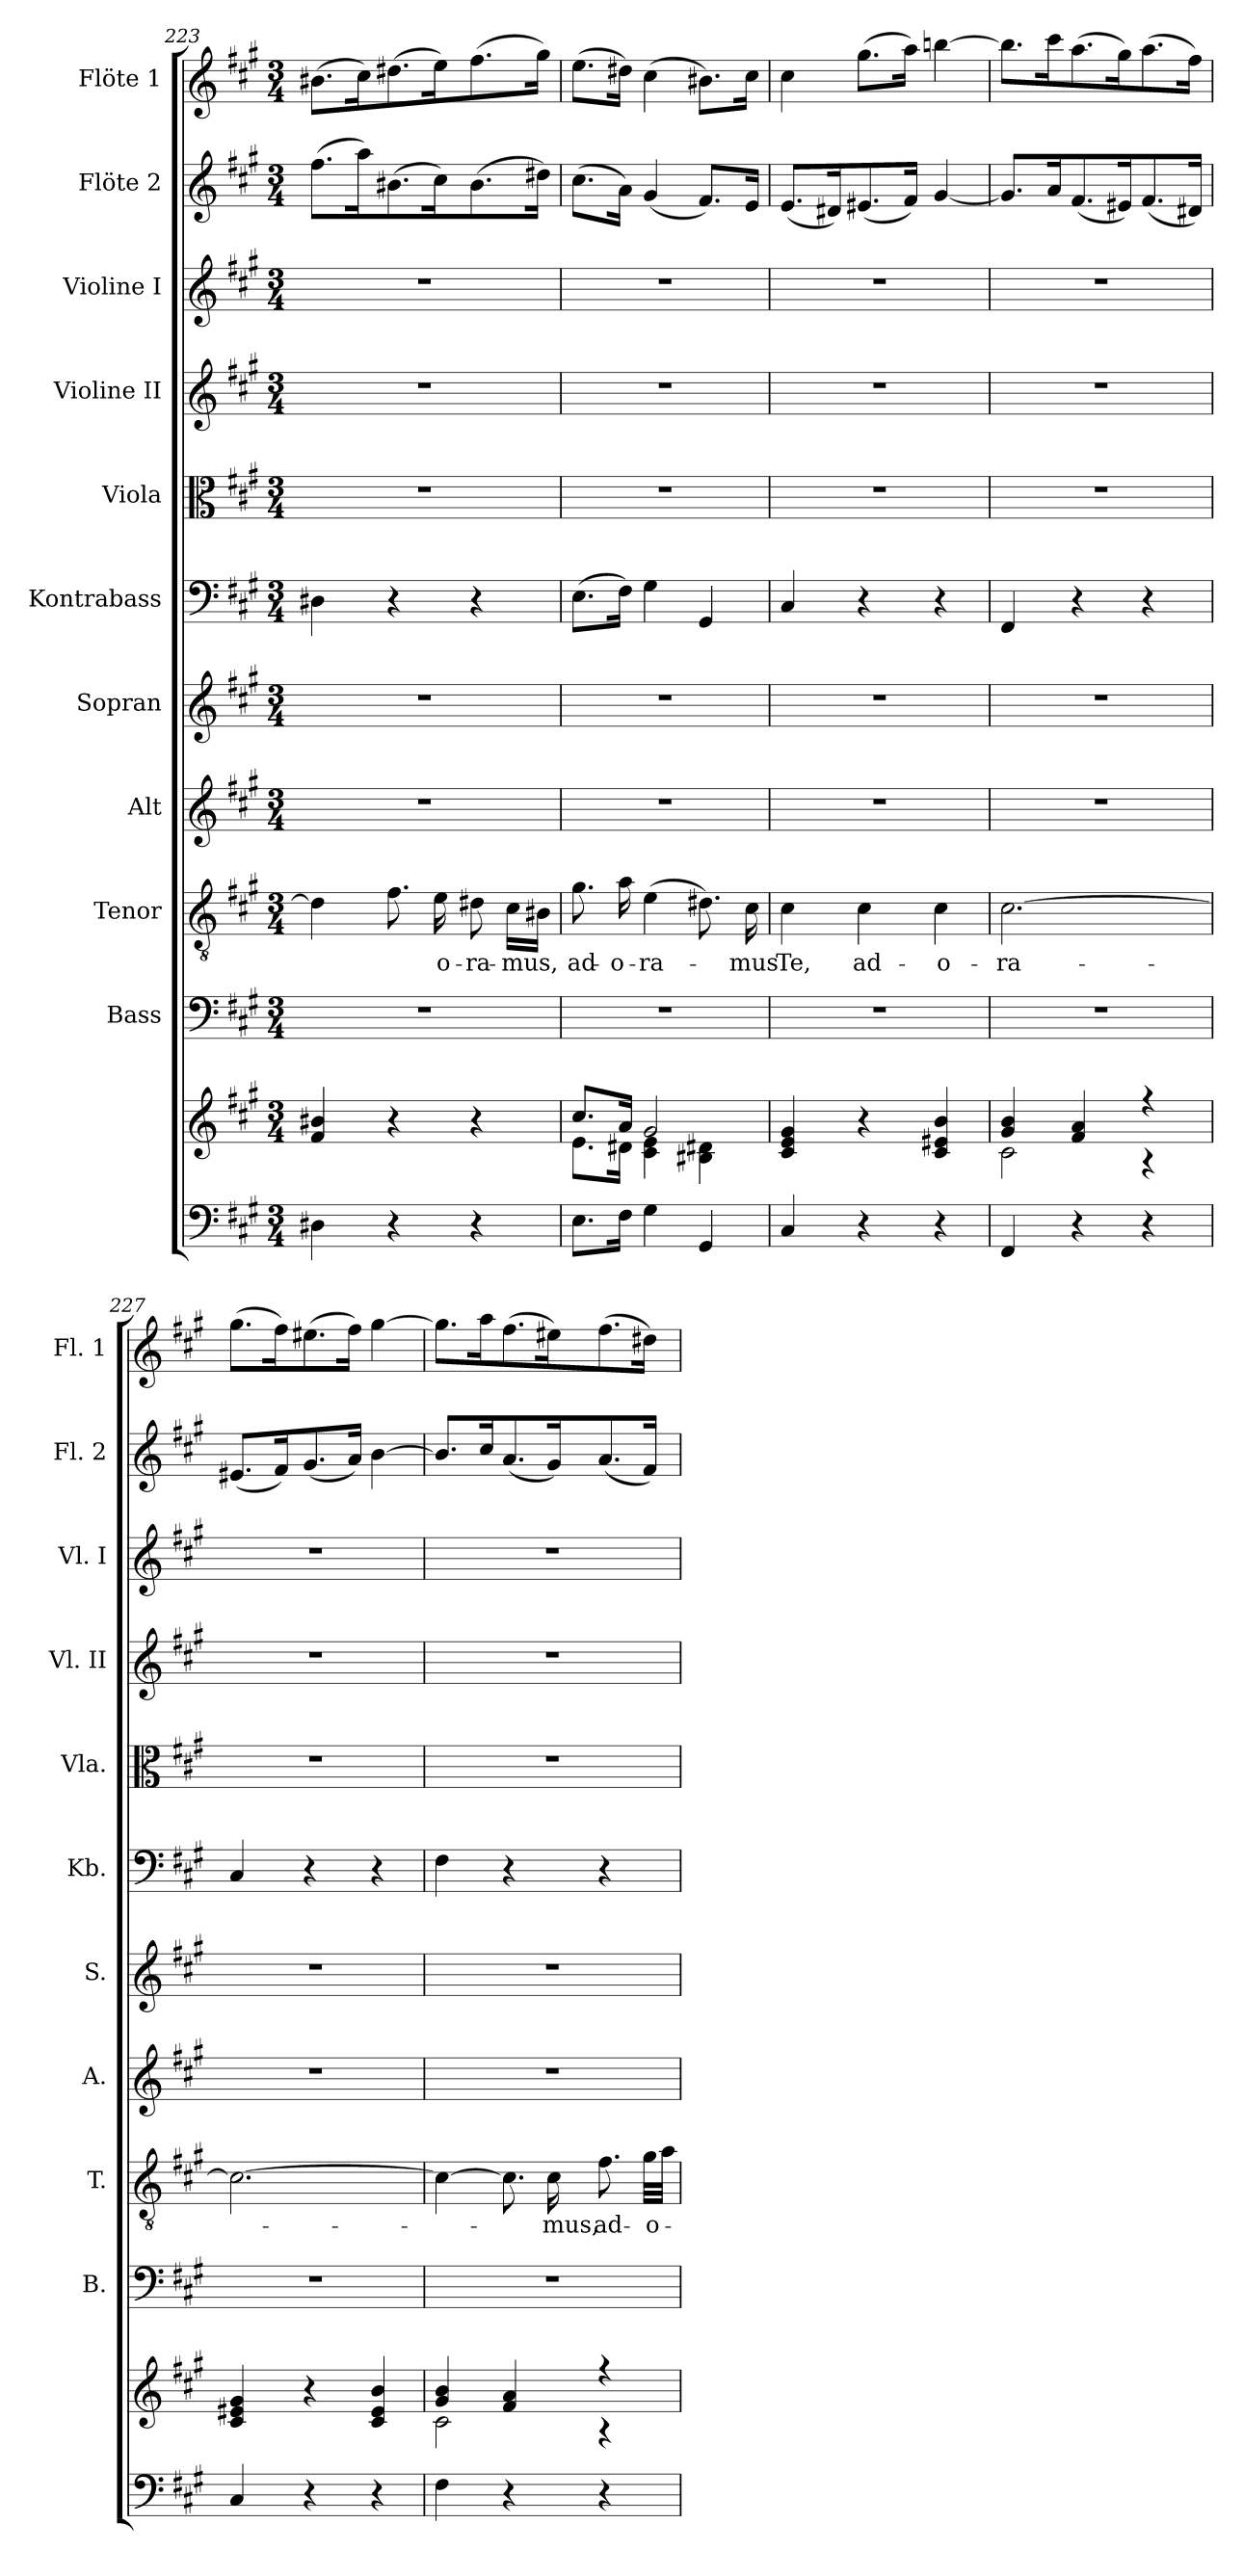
**kern	**kern	**kern	**kern	**text	**kern	**kern	**kern	**kern	**kern	**kern	**kern	**kern
*part11	*part11	*part10	*part9	*part9	*part8	*part7	*part6	*part5	*part4	*part3	*part2	*part1
*staff12	*staff11	*staff10	*staff9	*staff9	*staff8	*staff7	*staff6	*staff5	*staff4	*staff3	*staff2	*staff1
*	*	*I"Bass	*I"Tenor	*	*I"Alt	*I"Sopran	*I"Kontrabass	*I"Viola	*I"Violine II	*I"Violine I	*I"Flöte 2	*I"Flöte 1
*	*	*I'B.	*I'T.	*	*I'A.	*I'S.	*I'Kb.	*I'Vla.	*I'Vl. II	*I'Vl. I	*I'Fl. 2	*I'Fl. 1
*clefF4	*clefG2	*clefF4	*clefGv2	*	*clefG2	*clefG2	*clefF4	*clefC3	*clefG2	*clefG2	*clefG2	*clefG2
*	*	*	*	*	*	*	*ITrd7c12	*	*	*	*	*
*k[f#c#g#]	*k[f#c#g#]	*k[f#c#g#]	*k[f#c#g#]	*	*k[f#c#g#]	*k[f#c#g#]	*k[f#c#g#]	*k[f#c#g#]	*k[f#c#g#]	*k[f#c#g#]	*k[f#c#g#]	*k[f#c#g#]
*A:	*A:	*A:	*A:	*	*A:	*A:	*A:	*A:	*A:	*A:	*A:	*A:
*M3/4	*M3/4	*M3/4	*M3/4	*	*M3/4	*M3/4	*M3/4	*M3/4	*M3/4	*M3/4	*M3/4	*M3/4
=223	=223	=223	=223	=223	=223	=223	=223	=223	=223	=223	=223	=223
4D#X\	4f#/ 4b#X/	2.r	4d#\]	.	2.r	2.r	4DD#X\	2.r	2.r	2.r	(>8.ff#\L	(>8.b#X\L
.	.	.	.	.	.	.	.	.	.	.	16aa\k)	16cc#\k)
4r	4r	.	8.f#\	.	.	.	4r	.	.	.	(>8.b#X\	(>8.dd#X\
!	!	!	!	!LO:LY:b	!	!	!	!	!	!	!	!
.	.	.	16e\	-o-	.	.	.	.	.	.	16cc#\k)	16ee\k)
!	!	!	!	!LO:LY:b	!	!	!	!	!	!	!	!
4r	4r	.	8d#X\	-ra-	.	.	4r	.	.	.	(>8.b#\	(>8.ff#\
!	!	!	!	!LO:LY:b	!	!	!	!	!	!	!	!
.	.	.	16c#\LL	-mus,	.	.	.	.	.	.	.	.
.	.	.	16B#X\JJ	.	.	.	.	.	.	.	16dd#X\Jk)	16gg#\Jk)
=224	=224	=224	=224	=224	=224	=224	=224	=224	=224	=224	=224	=224
*	*^	*	*	*	*	*	*	*	*	*	*	*
!	!	!	!	!	!LO:LY:b	!	!	!	!	!	!	!	!
8.E\L	8.cc#/L	8.e\L	2.r	8.g#\	ad-	2.r	2.r	(>8.EE\L	2.r	2.r	2.r	(>8.cc#\L	(>8.ee\L
!	!	!	!	!	!LO:LY:b	!	!	!	!	!	!	!	!
16F#\Jk	16a/Jk	16d#X\Jk	.	16a\	-o-	.	.	16FF#\Jk)	.	.	.	16a\Jk)	16dd#X\Jk)
!	!	!	!	!	!LO:LY:b	!	!	!	!	!	!	!	!
4G#\	2g#/	4c#\ 4e\	.	(>4e\	-ra-	.	.	4GG#\	.	.	.	(<4g#/	(>4cc#\
4GG#/	.	4B#X\ 4d#X\	.	8.d#X\)	.	.	.	4GGG#/	.	.	.	8.f#/L)	8.b#X\L)
!	!	!	!	!	!LO:LY:b	!	!	!	!	!	!	!	!
.	.	.	.	16c#\	-mus	.	.	.	.	.	.	16e/Jk	16cc#\Jk
*	*v	*v	*	*	*	*	*	*	*	*	*	*	*
=225	=225	=225	=225	=225	=225	=225	=225	=225	=225	=225	=225	=225
!	!	!	!	!LO:LY:b	!	!	!	!	!	!	!	!
4C#/	4c#/ 4e/ 4g#/	2.r	4c#\	Te,	2.r	2.r	4CC#/	2.r	2.r	2.r	(<8.e/L	4cc#\
.	.	.	.	.	.	.	.	.	.	.	16d#X/k)	.
!	!	!	!	!LO:LY:b	!	!	!	!	!	!	!	!
4r	4r	.	4c#\	ad-	.	.	4r	.	.	.	(<8.e#X/	(>8.gg#\L
.	.	.	.	.	.	.	.	.	.	.	16f#/Jk)	16aa\Jk)
!	!	!	!	!LO:LY:b	!	!	!	!	!	!	!	!
4r	4c#/ 4e#X/ 4b/	.	4c#\	-o-	.	.	4r	.	.	.	[4g#/	[4bbn\
=226	=226	=226	=226	=226	=226	=226	=226	=226	=226	=226	=226	=226
*	*^	*	*	*	*	*	*	*	*	*	*	*
!	!	!	!	!	!LO:LY:b	!	!	!	!	!	!	!	!
4FF#/	4g#/ 4b/	2c#\	2.r	[2.c#\	-ra-	2.r	2.r	4FFF#/	2.r	2.r	2.r	8.g#/L]	8.bb\L]
.	.	.	.	.	.	.	.	.	.	.	.	16a/k	16ccc#\k
4r	4f#/ 4a/	.	.	.	.	.	.	4r	.	.	.	(<8.f#/	(>8.aa\
.	.	.	.	.	.	.	.	.	.	.	.	16e#X/k)	16gg#\k)
4r	4r	4r	.	.	.	.	.	4r	.	.	.	(<8.f#/	(>8.aa\
.	.	.	.	.	.	.	.	.	.	.	.	16d#X/Jk)	16ff#\Jk)
*	*v	*v	*	*	*	*	*	*	*	*	*	*	*
!!LO:PB:g=z
=227	=227	=227	=227	=227	=227	=227	=227	=227	=227	=227	=227	=227
4C#/	4c#/ 4e#X/ 4g#/	2.r	2.c#\_	.	2.r	2.r	4CC#/	2.r	2.r	2.r	(<8.e#X/L	(>8.gg#\L
.	.	.	.	.	.	.	.	.	.	.	16f#/k)	16ff#\k)
4r	4r	.	.	.	.	.	4r	.	.	.	(<8.g#/	(>8.ee#X\
.	.	.	.	.	.	.	.	.	.	.	16a/Jk)	16ff#\Jk)
4r	4c#/ 4e#/ 4b/	.	.	.	.	.	4r	.	.	.	[4b\	[4gg#\
=228	=228	=228	=228	=228	=228	=228	=228	=228	=228	=228	=228	=228
*	*^	*	*	*	*	*	*	*	*	*	*	*
4F#\	4g#/ 4b/	2c#\	2.r	4c#\_	.	2.r	2.r	4FF#\	2.r	2.r	2.r	8.b/L]	8.gg#\L]
.	.	.	.	.	.	.	.	.	.	.	.	16cc#/k	16aa\k
4r	4f#/ 4a/	.	.	8.c#\]	.	.	.	4r	.	.	.	(<8.a/	(>8.ff#\
!	!	!	!	!	!LO:LY:b	!	!	!	!	!	!	!	!
.	.	.	.	16c#\	-mus,	.	.	.	.	.	.	16g#/k)	16ee#X\k)
!	!	!	!	!	!LO:LY:b	!	!	!	!	!	!	!	!
4r	4r	4r	.	8.f#\	ad-	.	.	4r	.	.	.	(<8.a/	(>8.ff#\
!	!	!	!	!	!LO:LY:b	!	!	!	!	!	!	!	!
.	.	.	.	32g#\LLL	-o-	.	.	.	.	.	.	16f#/Jk)	16dd#X\Jk)
.	.	.	.	32a\JJJ	.	.	.	.	.	.	.	.	.
*	*v	*v	*	*	*	*	*	*	*	*	*	*	*
=	=	=	=	=	=	=	=	=	=	=	=	=
*-	*-	*-	*-	*-	*-	*-	*-	*-	*-	*-	*-	*-
